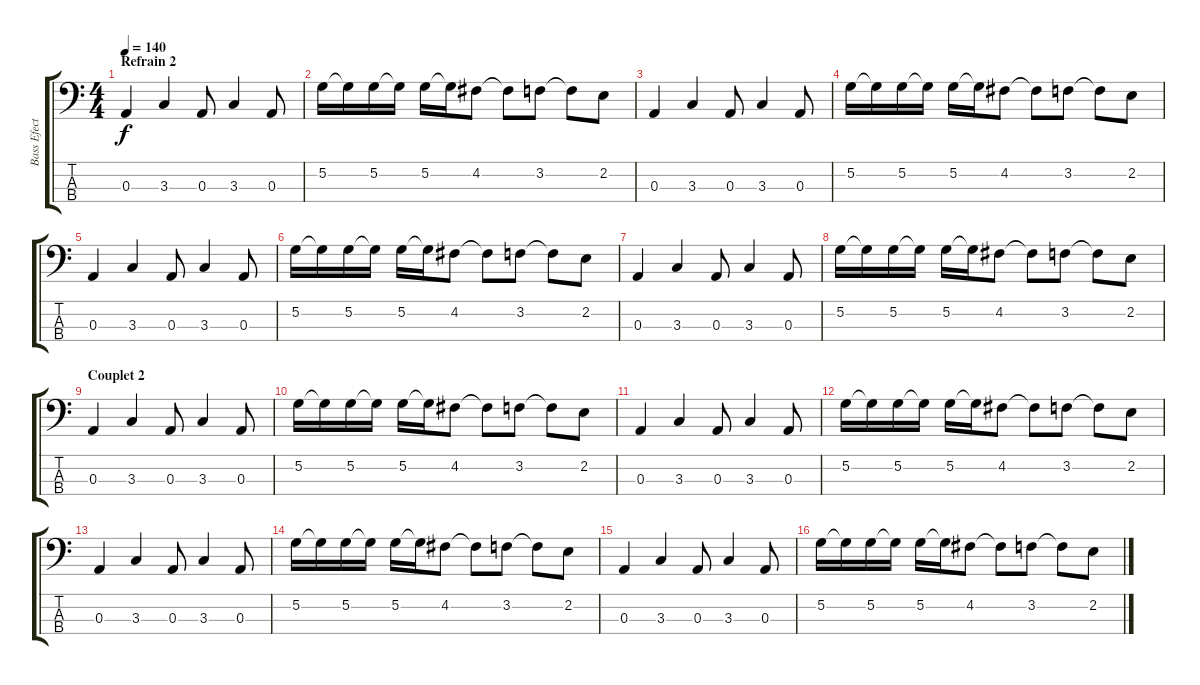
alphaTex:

\track ("Bass Efect" "Bass Efect") {instrument overdrivenguitar}
\staff {score tabs}
\tuning (G2 D2 A1 E1) {hide}
\ts (4 4)
\section ("" "Refrain 2")
\tempo 140
\clef f4
\ks c
0.3.4{dy f} 3.3.4 0.3.8 3.3.4 0.3.8 |
5.2.16 5.2{t}.16 5.2.16 5.2{t}.16 5.2.16 5.2{t}.16 4.2.8 4.2{t}.8 3.2.8 3.2{t}.8 2.2.8 |
0.3.4 3.3.4 0.3.8 3.3.4 0.3.8 |
5.2.16 5.2{t}.16 5.2.16 5.2{t}.16 5.2.16 5.2{t}.16 4.2.8 4.2{t}.8 3.2.8 3.2{t}.8 2.2.8 |
0.3.4 3.3.4 0.3.8 3.3.4 0.3.8 |
5.2.16 5.2{t}.16 5.2.16 5.2{t}.16 5.2.16 5.2{t}.16 4.2.8 4.2{t}.8 3.2.8 3.2{t}.8 2.2.8 |
0.3.4 3.3.4 0.3.8 3.3.4 0.3.8 |
5.2.16 5.2{t}.16 5.2.16 5.2{t}.16 5.2.16 5.2{t}.16 4.2.8 4.2{t}.8 3.2.8 3.2{t}.8 2.2.8 |
\section ("" "Couplet 2")
0.3.4 3.3.4 0.3.8 3.3.4 0.3.8 |
5.2.16 5.2{t}.16 5.2.16 5.2{t}.16 5.2.16 5.2{t}.16 4.2.8 4.2{t}.8 3.2.8 3.2{t}.8 2.2.8 |
0.3.4 3.3.4 0.3.8 3.3.4 0.3.8 |
5.2.16 5.2{t}.16 5.2.16 5.2{t}.16 5.2.16 5.2{t}.16 4.2.8 4.2{t}.8 3.2.8 3.2{t}.8 2.2.8 |
0.3.4 3.3.4 0.3.8 3.3.4 0.3.8 |
5.2.16 5.2{t}.16 5.2.16 5.2{t}.16 5.2.16 5.2{t}.16 4.2.8 4.2{t}.8 3.2.8 3.2{t}.8 2.2.8 |
0.3.4 3.3.4 0.3.8 3.3.4 0.3.8 |
5.2.16 5.2{t}.16 5.2.16 5.2{t}.16 5.2.16 5.2{t}.16 4.2.8 4.2{t}.8 3.2.8 3.2{t}.8 2.2.8
